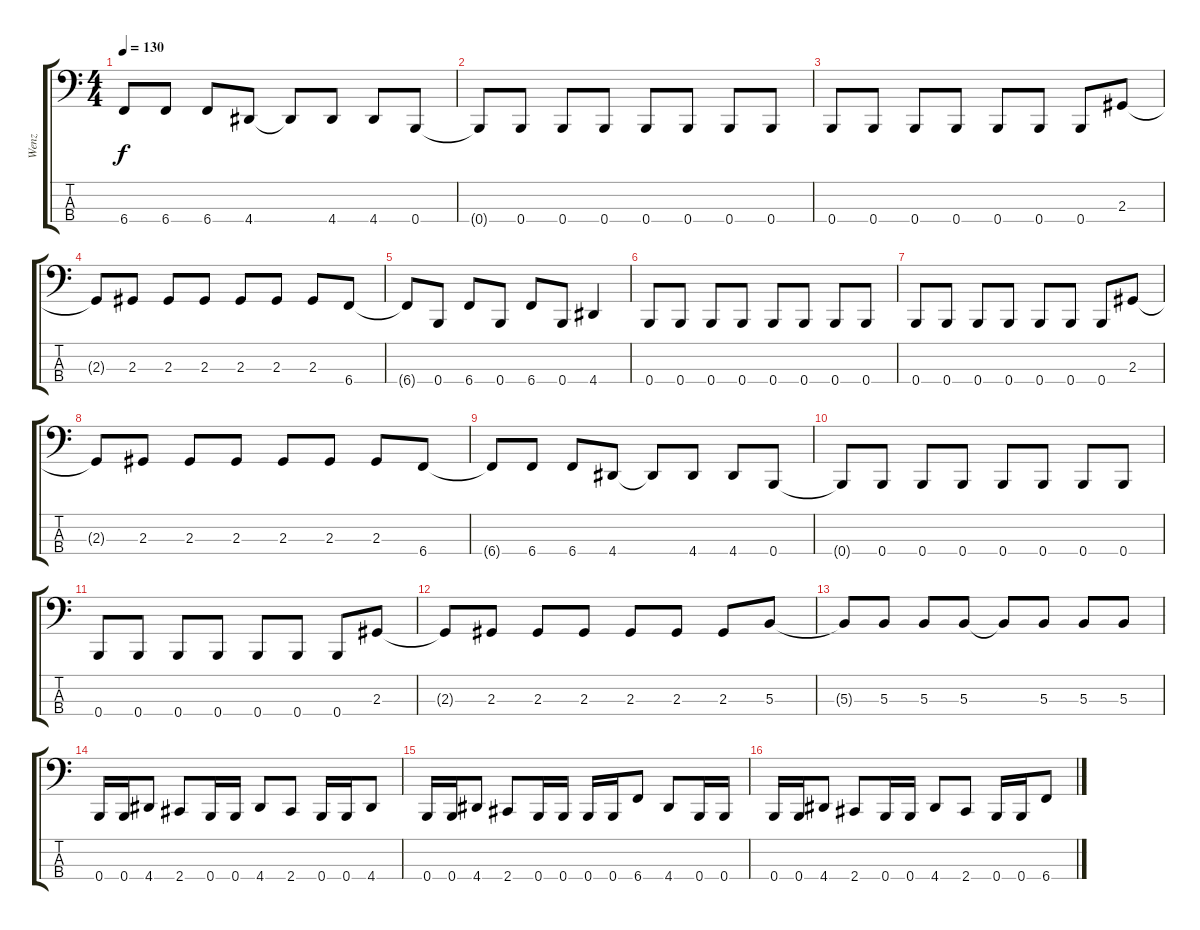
\track ("Wenz" "Wenz") {instrument electricbasspick}
\staff {score tabs}
\tuning (E2 B1 Gb1 B0) {hide}
\ts (4 4)
\tempo 130
\clef f4
\ks c
6.4{t}.8{dy f} 6.4.8 6.4.8 4.4.8 4.4{t}.8 4.4.8 4.4.8 0.4.8 |
0.4{t}.8 0.4.8 0.4.8 0.4.8 0.4.8 0.4.8 0.4.8 0.4.8 |
0.4.8 0.4.8 0.4.8 0.4.8 0.4.8 0.4.8 0.4.8 2.3.8 |
2.3{t}.8 2.3.8 2.3.8 2.3.8 2.3.8 2.3.8 2.3.8 6.4.8 |
6.4{t}.8 0.4.8 6.4.8 0.4.8 6.4.8 0.4.8 4.4.4 |
0.4.8 0.4.8 0.4.8 0.4.8 0.4.8 0.4.8 0.4.8 0.4.8 |
0.4.8 0.4.8 0.4.8 0.4.8 0.4.8 0.4.8 0.4.8 2.3.8 |
2.3{t}.8 2.3.8 2.3.8 2.3.8 2.3.8 2.3.8 2.3.8 6.4.8 |
6.4{t}.8 6.4.8 6.4.8 4.4.8 4.4{t}.8 4.4.8 4.4.8 0.4.8 |
0.4{t}.8 0.4.8 0.4.8 0.4.8 0.4.8 0.4.8 0.4.8 0.4.8 |
0.4.8 0.4.8 0.4.8 0.4.8 0.4.8 0.4.8 0.4.8 2.3.8 |
2.3{t}.8 2.3.8 2.3.8 2.3.8 2.3.8 2.3.8 2.3.8 5.3.8 |
5.3{t}.8 5.3.8 5.3.8 5.3.8 5.3{t}.8 5.3.8 5.3.8 5.3.8 |
0.4.16 0.4.16 4.4.8 2.4.8 0.4.16 0.4.16 4.4.8 2.4.8 0.4.16 0.4.16 4.4.8 |
0.4.16 0.4.16 4.4.8 2.4.8 0.4.16 0.4.16 0.4.16 0.4.16 6.4.8 4.4.8 0.4.16 0.4.16 |
0.4.16 0.4.16 4.4.8 2.4.8 0.4.16 0.4.16 4.4.8 2.4.8 0.4.16 0.4.16 6.4.8
